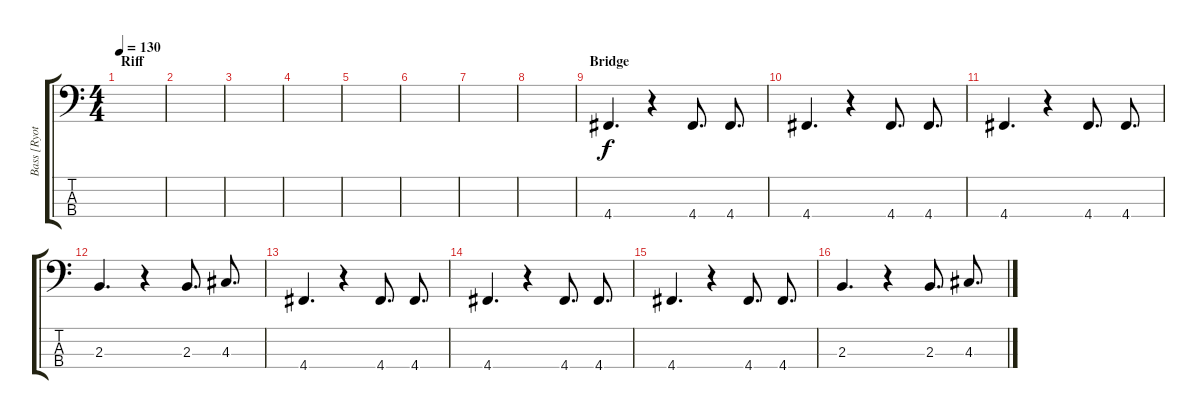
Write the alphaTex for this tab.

\track ("Bass [Ryota]" "Bass [Ryot") {instrument electricbassfinger}
\staff {score tabs}
\tuning (G2 D2 A1 D1) {hide}
\ts (4 4)
\section ("" "Riff")
\tempo 130
\clef f4
\ks c
|
|
|
|
|
|
|
|
\section ("" "Bridge")
4.4.4{d} r.4 4.4.8{d} 4.4.8{d} |
4.4.4{d} r.4 4.4.8{d} 4.4.8{d} |
4.4.4{d} r.4 4.4.8{d} 4.4.8{d} |
2.3.4{d} r.4 2.3.8{d} 4.3.8{d} |
4.4.4{d} r.4 4.4.8{d} 4.4.8{d} |
4.4.4{d} r.4 4.4.8{d} 4.4.8{d} |
4.4.4{d} r.4 4.4.8{d} 4.4.8{d} |
2.3.4{d} r.4 2.3.8{d} 4.3.8{d}
